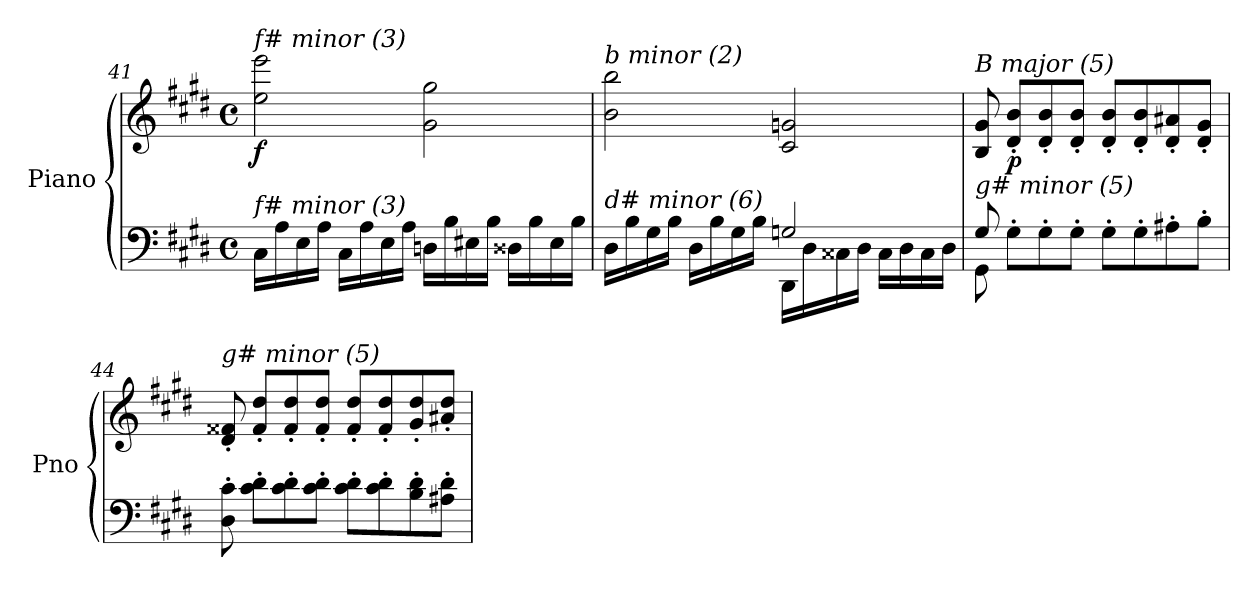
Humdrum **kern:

**kern	**kern	**dynam
*part1	*part1	*part1
*staff2	*staff1	*staff1/2
*I"Piano	*	*
*I'Pno	*	*
!!LO:LB:g=z
*clefF4	*clefG2	*
*k[f#c#g#d#]	*k[f#c#g#d#]	*
*M4/4	*M4/4	*
*met(c)	*met(c)	*
=41	=41	=41
!	!LO:TX:i:t=f# minor (3)	!
!LO:TX:i:t=f# minor (3)	!	!
!	!	!LO:DY:b
16C#\LL	2ee\ 2eee\	f
16A\	.	.
16E\	.	.
16A\JJ	.	.
16C#\LL	.	.
16A\	.	.
16E\	.	.
16A\JJ	.	.
16Dni\LL	2g#\ 2gg#\	.
16B\	.	.
16E#X\	.	.
16B\JJ	.	.
16D##i\LL	.	.
16B\	.	.
16E#\	.	.
16B\JJ	.	.
=42	=42	=42
*^	*^	*
!	!	!LO:TX:i:t=b minor (2)	!	!
!LO:TX:i:t=d# minor (6)	!	!	!	!
2ryy	16D#\LL	2b\ 2bb\	2ryy	.
.	16B\	.	.	.
.	16G#\	.	.	.
.	16B\JJ	.	.	.
.	16D#\LL	.	.	.
.	16B\	.	.	.
.	16G#\	.	.	.
.	16B\JJ	.	.	.
2Gni/	16DD#\LL	2c#/ 2gni/	2ryy	.
.	16D#\	.	.	.
.	16C##X\	.	.	.
.	16D#\JJ	.	.	.
.	16C##\LL	.	.	.
.	16D#\	.	.	.
.	16C##\	.	.	.
.	16D#\JJ	.	.	.
=43	=43	=43	=43	=43
!	!	!LO:TX:i:t=B major (5)	!	!
!LO:TX:i:t=g# minor (5)	!	!	!	!
8G#/	8GG#\	8B/ 8g#/	8ryy	.
!	!	!	!	!LO:DY:b
2..ryy	8G#'\L	8d#/' 8b/'L	2..ryy	p
.	8G#'\	8d#/' 8b/'	.	.
.	8G#'\J	8d#/' 8b/'J	.	.
.	8G#'\L	8d#/' 8b/'L	.	.
.	8G#'\	8d#/' 8b/'	.	.
.	8A#X'\	8d#/' 8a#X/'	.	.
.	8B'\J	8d#/' 8g#/'J	.	.
*	*	*v	*v	*
!!LO:LB:g=z
=44	=44	=44	=44
!	!	!LO:TX:i:t=g# minor (5)	!
!LO:TX:i:t=g# minor (5)	!	!	!
*v	*v	*	*
8D#\' 8c#\'	8d#/' 8f##X/'	.
8c#\' 8d#\'L	8f##/' 8dd#/'L	.
8c#\' 8d#\'	8f##/' 8dd#/'	.
8c#\' 8d#\'J	8f##/' 8dd#/'J	.
8c#\' 8d#\'L	8f##/' 8dd#/'L	.
8c#\' 8d#\'	8f##/' 8dd#/'	.
8B\' 8d#\'	8g#/' 8dd#/'	.
8A#X\' 8d#\'J	8a#X/' 8dd#/'J	.
=	=	=
*-	*-	*-
